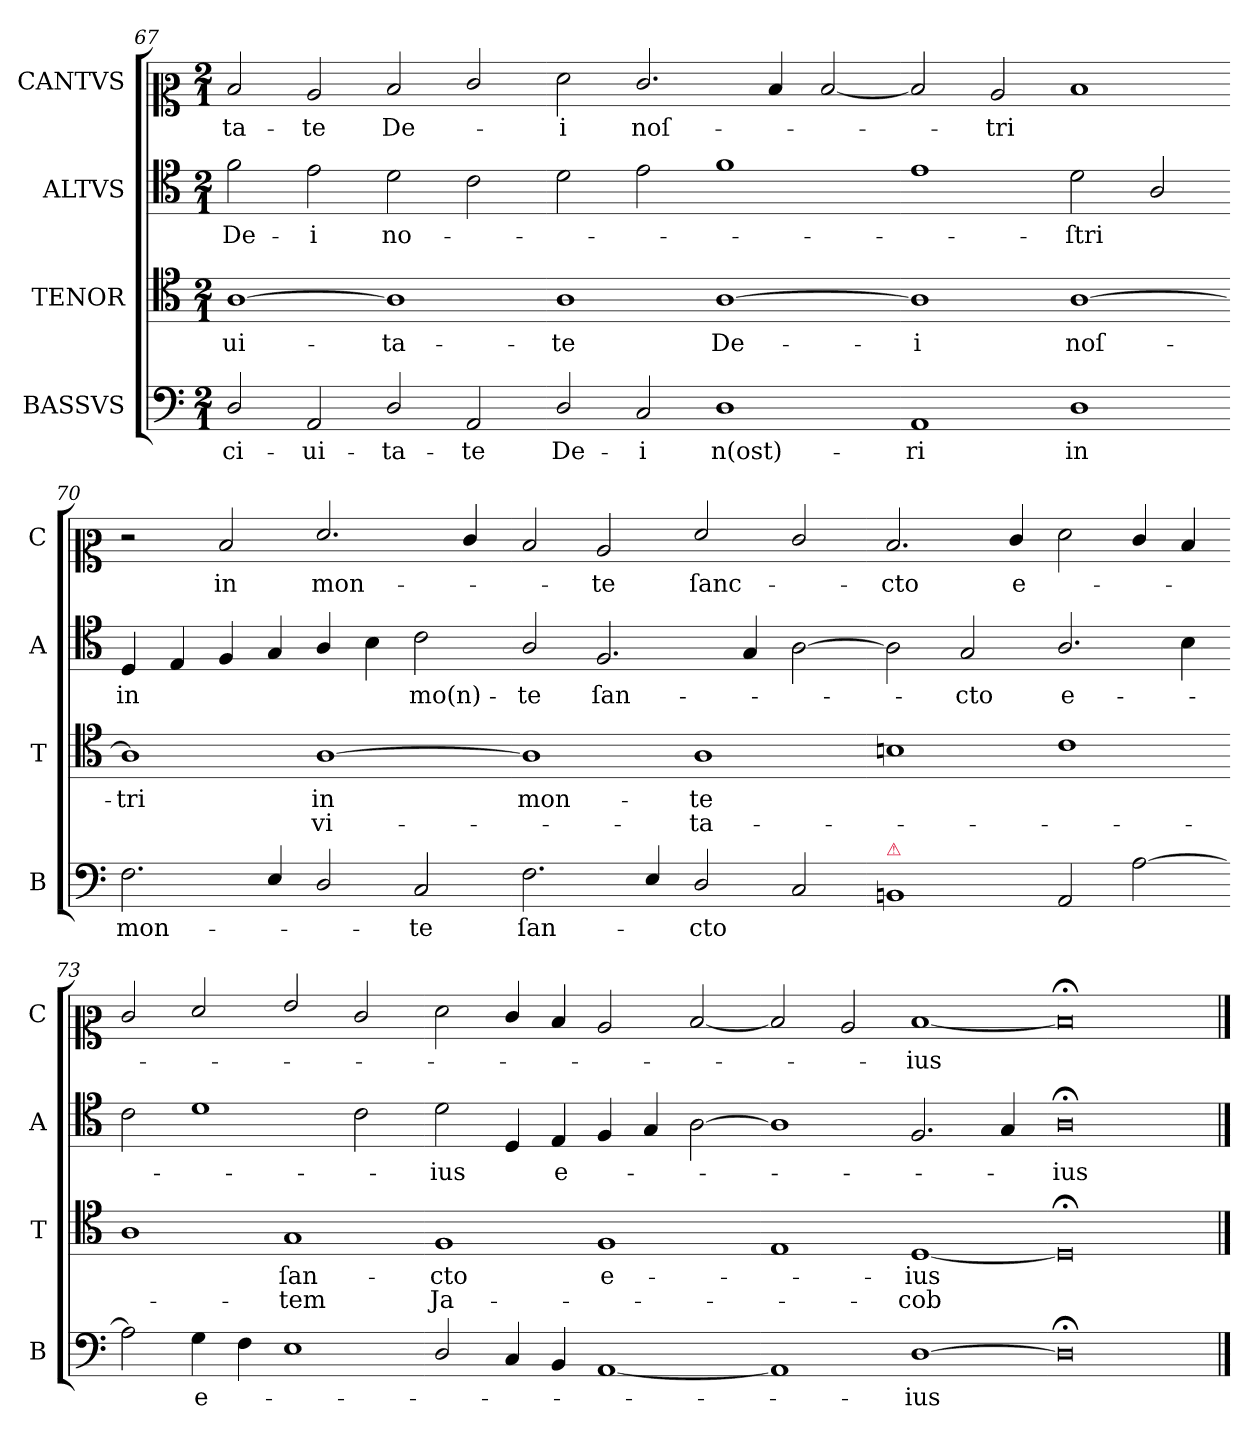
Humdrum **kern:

**kern	**text	**kern	**text	**text	**kern	**text	**kern	**text
*part4	*part4	*part3	*part3	*part3	*part2	*part2	*part1	*part1
*staff4	*staff4	*staff3	*staff3	*staff3	*staff2	*staff2	*staff1	*staff1
*I"BASSVS	*	*I"TENOR	*	*	*I"ALTVS	*	*I"CANTVS	*
*I'B	*	*I'T	*	*	*I'A	*	*I'C	*
*clefF4	*	*clefC4	*	*	*clefC4	*	*clefC2	*
*k[]	*	*k[]	*	*	*k[]	*	*k[]	*
*M2/1	*	*M2/1	*	*	*M2/1	*	*M2/1	*
=67	=67	=67	=67	=67	=67	=67	=67	=67
2D/	ci-	[1A\	-ui-	.	2f\	De-	2d/	-ta-
2AA/	-ui-	.	.	.	2e\	-i	2c/	-te
2D/	-ta-	1A\]	-ta-	.	2d\	no-	2d/	De-
2AA/	-te	.	.	.	2c\	.	2e/	.
=68-	=68-	=68-	=68-	=68-	=68-	=68-	=68-	=68-
2D/	De-	1A\	-te	.	2d\	.	2f\	-i
2C/	-i	.	.	.	2e\	.	2.e/	noſ-
1D\	n(ost)-	[1A\	De-	.	1f\	.	.	.
.	.	.	.	.	.	.	4d/	.
.	.	.	.	.	.	.	[2d/	.
=69-	=69-	=69-	=69-	=69-	=69-	=69-	=69-	=69-
1AA/	-ri	1A\]	-i	.	1e\	.	2d/]	.
.	.	.	.	.	.	.	2c/	-tri
1D\	in	[1A\	noſ-	.	2d\	-ſtri	1d/	.
.	.	.	.	.	2A/	.	.	.
=70-	=70-	=70-	=70-	=70-	=70-	=70-	=70-	=70-
2.F\	mon-	1A\]	-tri	.	4D/	in	2r	.
.	.	.	.	.	4E/	.	.	.
.	.	.	.	.	4F/	.	2d/	in
4E/	.	.	.	.	4G/	.	.	.
2D/	.	[1A\	in	vi-	4A/	.	2.f/	mon-
.	.	.	.	.	4B\	.	.	.
2C/	-te	.	.	.	2c\	mo(n)-	.	.
.	.	.	.	.	.	.	4e/	.
=71-	=71-	=71-	=71-	=71-	=71-	=71-	=71-	=71-
2.F\	ſan-	1A\]	mon-	.	2A/	-te	2d/	.
.	.	.	.	.	2.F/	ſan-	2c/	-te
4E/	.	.	.	.	.	.	.	.
2D/	-cto	1A\	-te	-ta-	.	.	2f/	ſanc-
.	.	.	.	.	4G/	.	.	.
2C/	.	.	.	.	[2A\	.	2e/	.
=72-	=72-	=72-	=72-	=72-	=72-	=72-	=72-	=72-
!LO:TX:a:color=crimson:t=⚠	!	!	!	!	!	!	!	!
1BBn/	.	1Bn\	.	.	2A\]	.	2.d/	-cto
.	.	.	.	.	2G/	-cto	.	.
.	.	.	.	.	.	.	4e/	e-
2AA/	.	1c\	.	.	2.A/	e-	2f\	.
[2A\	.	.	.	.	.	.	4e/	.
.	.	.	.	.	4B\	.	4d/	.
=73-	=73-	=73-	=73-	=73-	=73-	=73-	=73-	=73-
2A\]	.	1A\	.	.	2c\	.	2e/	.
4G\	e-	.	.	.	1d\	.	2f/	.
4F\	.	.	.	.	.	.	.	.
1E\	.	1G/	ſan-	-tem	.	.	2g/	.
.	.	.	.	.	2c\	.	2e/	.
=74-	=74-	=74-	=74-	=74-	=74-	=74-	=74-	=74-
2D/	.	1F/	-cto	Ja-	2d\	-ius	2f\	.
4C/	.	.	.	.	4D/	.	4e/	.
4BB/	.	.	.	.	4E/	e-	4d/	.
[1AA/	.	1F/	e-	.	4F/	.	2c/	.
.	.	.	.	.	4G/	.	.	.
.	.	.	.	.	[2A\	.	[2d/	.
=75-	=75-	=75-	=75-	=75-	=75-	=75-	=75-	=75-
1AA/]	.	1E/	.	.	1A\]	.	2d/]	.
.	.	.	.	.	.	.	2c/	.
[1D\	-ius	[1D/	-ius	-cob	2.F/	.	[1d/	-ius
.	.	.	.	.	4G/	.	.	.
=76-	=76-	=76-	=76-	=76-	=76-	=76-	=76-	=76-
0D;<\]	.	0D;</]	.	.	0A;<;\	-ius	0d;</]	.
==	==	==	==	==	==	==	==	==
*-	*-	*-	*-	*-	*-	*-	*-	*-
